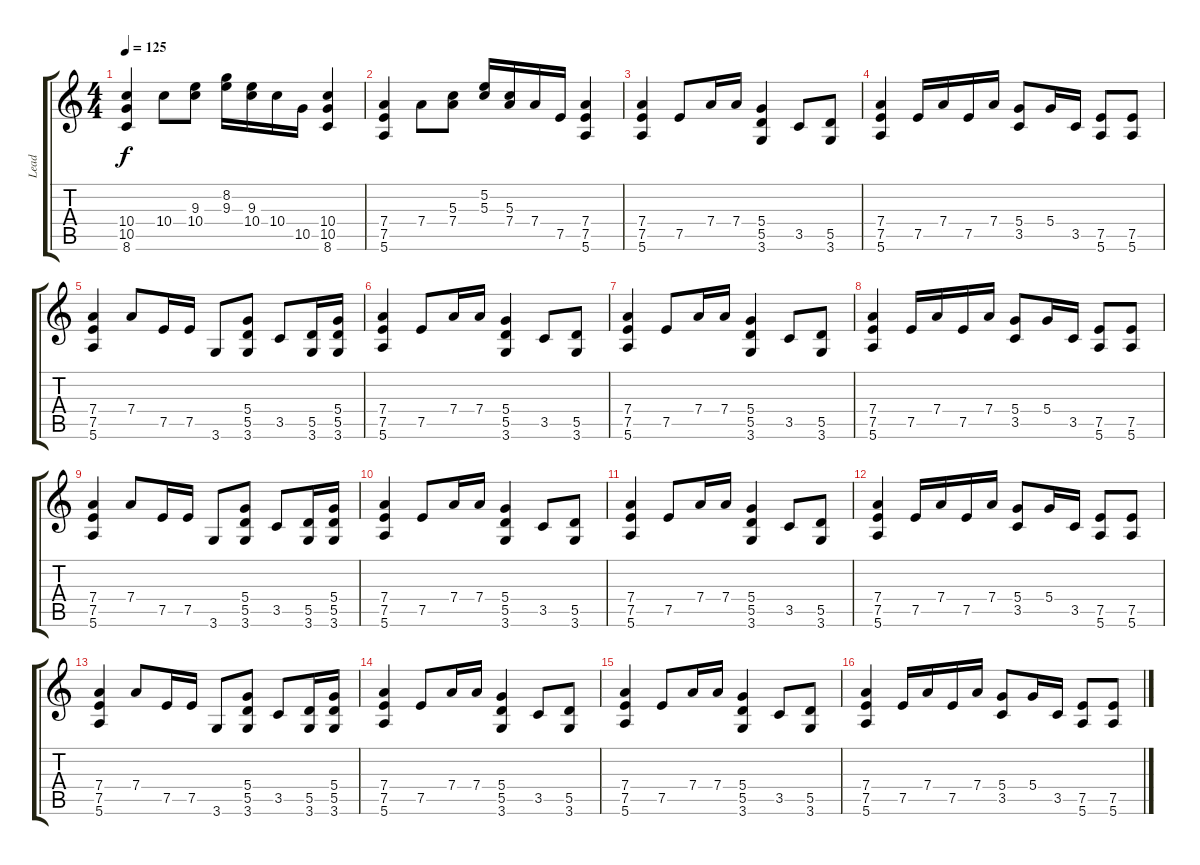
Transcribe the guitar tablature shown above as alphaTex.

\track ("Lead" "Lead") {instrument electricguitarclean}
\staff {score tabs}
\tuning (E4 B3 G3 D3 A2 E2) {hide}
\ts (4 4)
\tempo 125
\clef g2
\ks c
(10.4 10.5 8.6).4{dy f} 10.4.8 (9.3 10.4).8 (8.2 9.3).16 (9.3 10.4).16 10.4.16 10.5.16 (10.4 10.5 8.6).4 |
(7.4 7.5 5.6).4 7.4.8 (5.3 7.4).8 (5.2 5.3).16 (5.3 7.4).16 7.4.16 7.5.16 (7.4 7.5 5.6).4 |
(7.4 7.5 5.6).4 7.5.8 7.4.16 7.4.16 (5.4 5.5 3.6).4 3.5.8 (5.5 3.6).8 |
(7.4 7.5 5.6).4 7.5.16 7.4.16 7.5.16 7.4.16 (5.4 3.5).8 5.4.16 3.5.16 (7.5 5.6).8 (7.5 5.6).8 |
(7.4 7.5 5.6).4 7.4.8 7.5.16 7.5.16 3.6.8 (5.4 5.5 3.6).8 3.5.8 (5.5 3.6).16 (5.4 5.5 3.6).16 |
(7.4 7.5 5.6).4 7.5.8 7.4.16 7.4.16 (5.4 5.5 3.6).4 3.5.8 (5.5 3.6).8 |
(7.4 7.5 5.6).4 7.5.8 7.4.16 7.4.16 (5.4 5.5 3.6).4 3.5.8 (5.5 3.6).8 |
(7.4 7.5 5.6).4 7.5.16 7.4.16 7.5.16 7.4.16 (5.4 3.5).8 5.4.16 3.5.16 (7.5 5.6).8 (7.5 5.6).8 |
(7.4 7.5 5.6).4 7.4.8 7.5.16 7.5.16 3.6.8 (5.4 5.5 3.6).8 3.5.8 (5.5 3.6).16 (5.4 5.5 3.6).16 |
(7.4 7.5 5.6).4 7.5.8 7.4.16 7.4.16 (5.4 5.5 3.6).4 3.5.8 (5.5 3.6).8 |
(7.4 7.5 5.6).4 7.5.8 7.4.16 7.4.16 (5.4 5.5 3.6).4 3.5.8 (5.5 3.6).8 |
(7.4 7.5 5.6).4 7.5.16 7.4.16 7.5.16 7.4.16 (5.4 3.5).8 5.4.16 3.5.16 (7.5 5.6).8 (7.5 5.6).8 |
(7.4 7.5 5.6).4 7.4.8 7.5.16 7.5.16 3.6.8 (5.4 5.5 3.6).8 3.5.8 (5.5 3.6).16 (5.4 5.5 3.6).16 |
(7.4 7.5 5.6).4 7.5.8 7.4.16 7.4.16 (5.4 5.5 3.6).4 3.5.8 (5.5 3.6).8 |
(7.4 7.5 5.6).4 7.5.8 7.4.16 7.4.16 (5.4 5.5 3.6).4 3.5.8 (5.5 3.6).8 |
(7.4 7.5 5.6).4 7.5.16 7.4.16 7.5.16 7.4.16 (5.4 3.5).8 5.4.16 3.5.16 (7.5 5.6).8 (7.5 5.6).8
